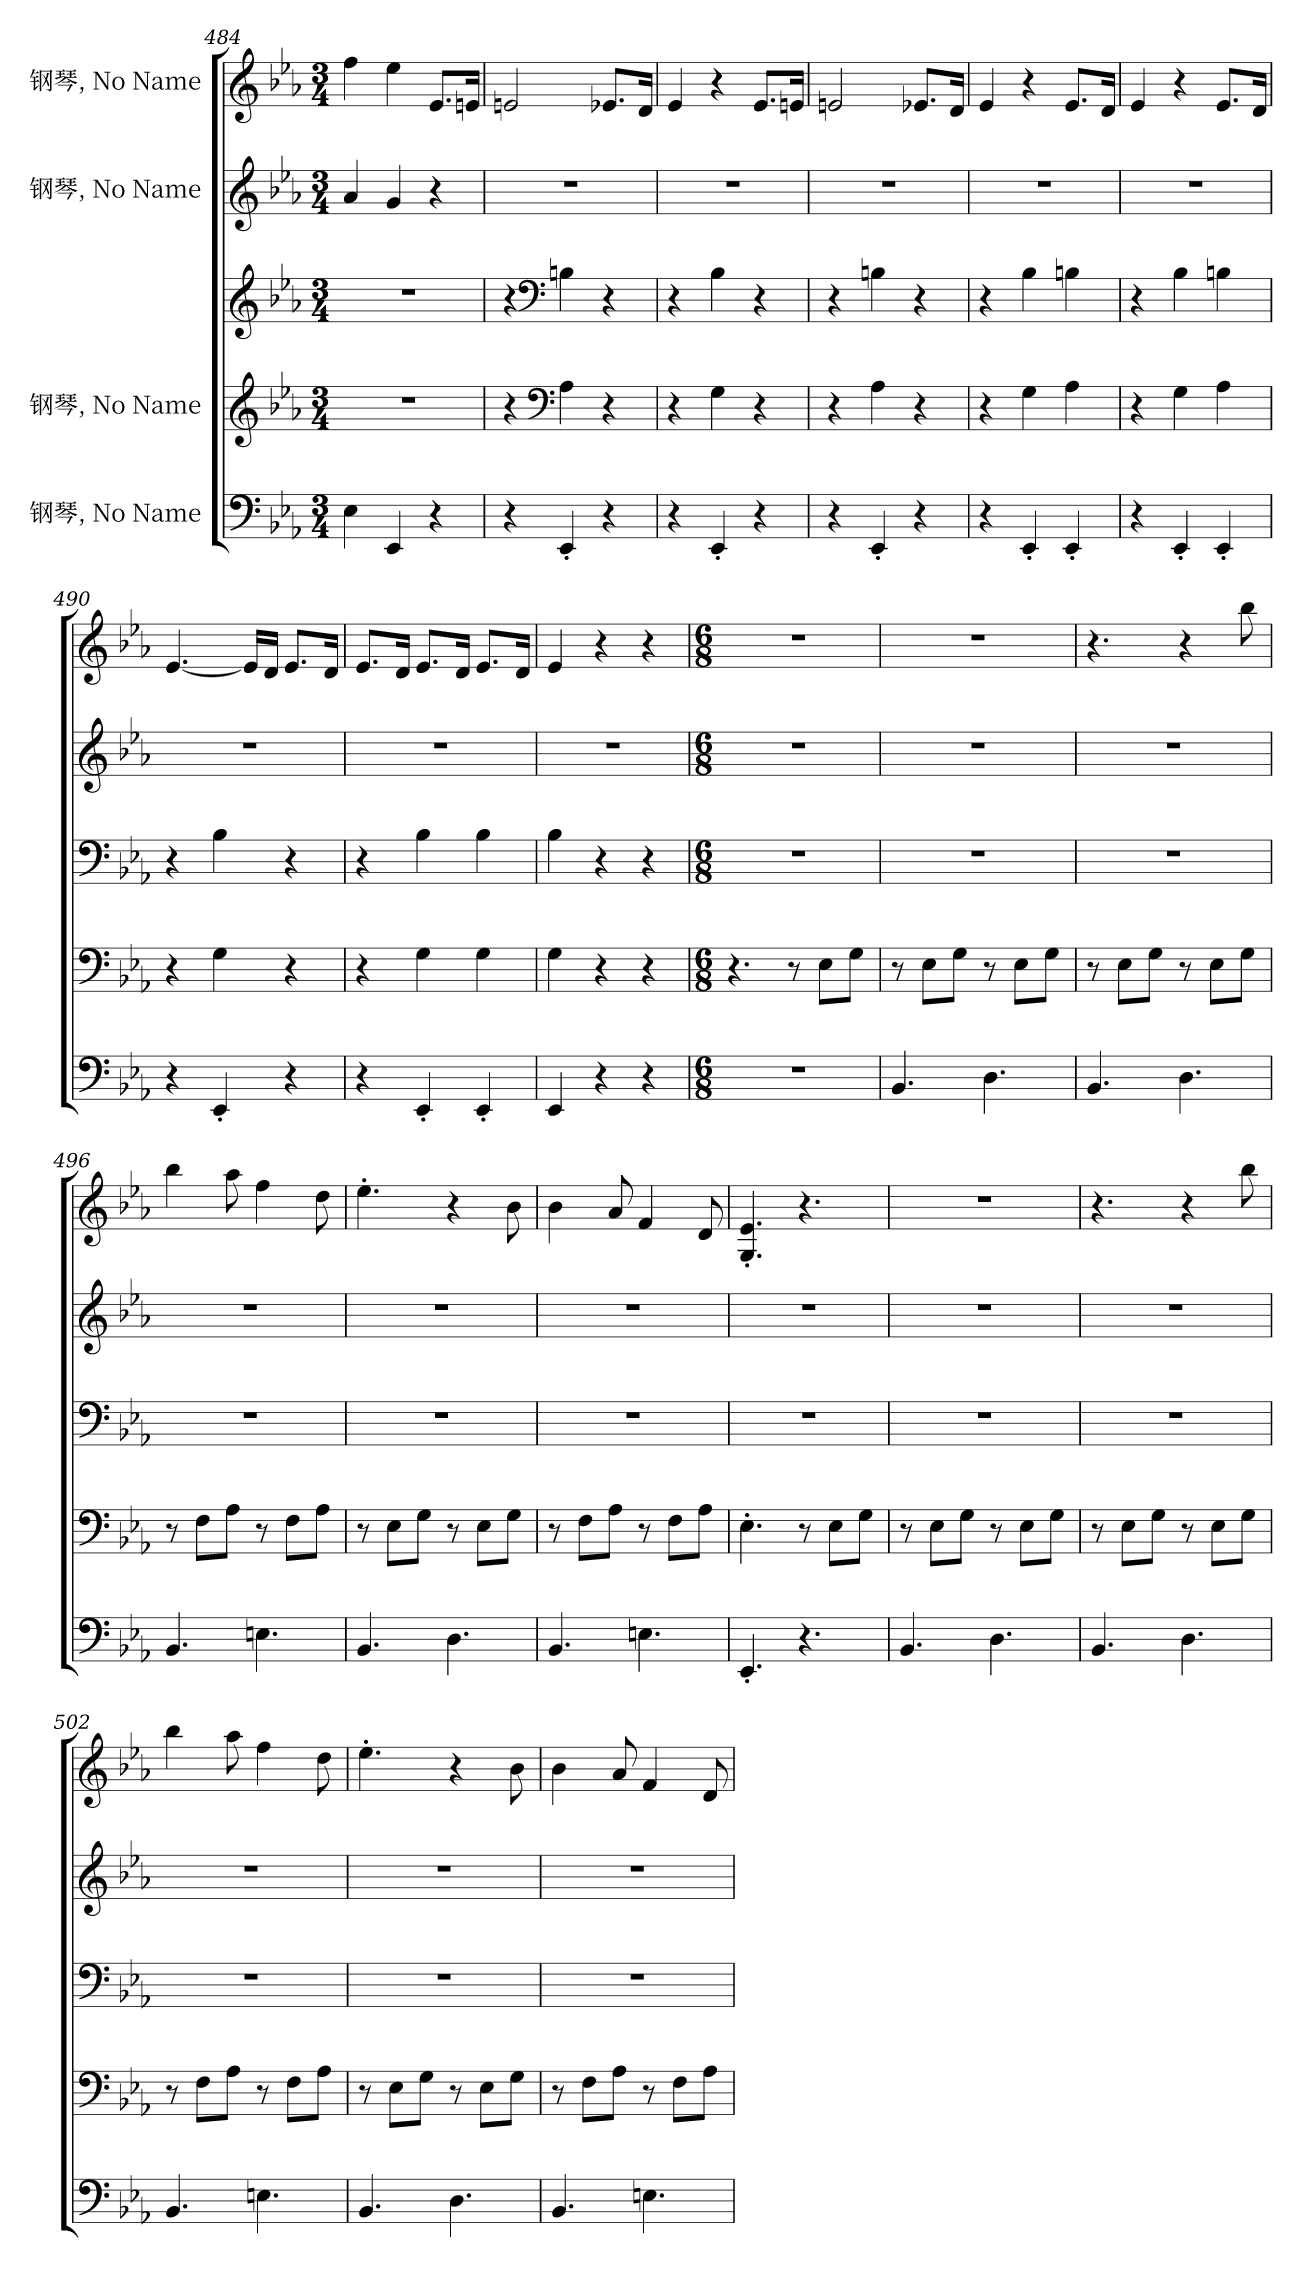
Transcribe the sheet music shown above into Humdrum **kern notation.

**kern	**kern	**kern	**kern	**kern
*part4	*part3	*part3	*part2	*part1
*staff5	*staff4	*staff3	*staff2	*staff1
*I"钢琴, No Name	*I"钢琴, No Name	*	*I"钢琴, No Name	*I"钢琴, No Name
!!LO:LB:g=z
*clefF4	*clefG2	*clefG2	*clefG2	*clefG2
*k[b-e-a-]	*k[b-e-a-]	*k[b-e-a-]	*k[b-e-a-]	*k[b-e-a-]
*M3/4	*M3/4	*M3/4	*M3/4	*M3/4
=484	=484	=484	=484	=484
4E-\	2.r	2.r	4a-/	4ff\
4EE-/	.	.	4g/	4ee-\
*	*	*	*	*MM114
4r	.	.	4r	8.e-/L
.	.	.	.	16en/Jk
=485	=485	=485	=485	=485
*	*	*	*	*MM114
4r	4r	4r	2.r	2en/
*	*clefF4	*clefF4	*	*
4EE-'/	4A-\	4Bn\	.	.
*	*	*	*	*MM114
4r	4r	4r	.	8.e-X/L
.	.	.	.	16d/Jk
=486	=486	=486	=486	=486
4r	4r	4r	2.r	4e-/
4EE-'/	4G\	4B-\	.	4r
*	*	*	*	*MM112
4r	4r	4r	.	8.e-/L
.	.	.	.	16en/Jk
=487	=487	=487	=487	=487
4r	4r	4r	2.r	2en/
4EE-'/	4A-\	4Bn\	.	.
*	*	*	*	*MM111
4r	4r	4r	.	8.e-X/L
.	.	.	.	16d/Jk
=488	=488	=488	=488	=488
4r	4r	4r	2.r	4e-/
4EE-'/	4G\	4B-\	.	4r
*	*	*	*	*MM109
4EE-'/	4A-\	4Bn\	.	8.e-/L
.	.	.	.	16d/Jk
=489	=489	=489	=489	=489
4r	4r	4r	2.r	4e-/
4EE-'/	4G\	4B-\	.	4r
*	*	*	*	*MM107
4EE-'/	4A-\	4Bn\	.	8.e-/L
.	.	.	.	16d/Jk
!!LO:PB:g=z
=490	=490	=490	=490	=490
4r	4r	4r	2.r	[4.e-/
4EE-'/	4G\	4B-\	.	.
.	.	.	.	16e-/LL]
*	*	*	*	*MM103
.	.	.	.	16d/JJ
4r	4r	4r	.	8.e-/L
.	.	.	.	16d/Jk
=491	=491	=491	=491	=491
4r	4r	4r	2.r	8.e-/L
.	.	.	.	16d/Jk
4EE-'/	4G\	4B-\	.	8.e-/L
.	.	.	.	16d/Jk
4EE-'/	4G\	4B-\	.	8.e-/L
.	.	.	.	16d/Jk
=492	=492	=492	=492	=492
4EE-/	4G\	4B-\	2.r	4e-/
4r	4r	4r	.	4r
4r	4r	4r	.	4r
=493	=493	=493	=493	=493
*M6/8	*M6/8	*M6/8	*M6/8	*M6/8
*	*	*	*	*MM100
2.r	4.r	2.r	2.r	2.r
.	8r	.	.	.
.	8E-\L	.	.	.
.	8G\J	.	.	.
=494	=494	=494	=494	=494
4.BB-/	8r	2.r	2.r	2.r
.	8E-\L	.	.	.
.	8G\J	.	.	.
4.D\	8r	.	.	.
.	8E-\L	.	.	.
.	8G\J	.	.	.
=495	=495	=495	=495	=495
4.BB-/	8r	2.r	2.r	4.r
.	8E-\L	.	.	.
.	8G\J	.	.	.
4.D\	8r	.	.	4r
.	8E-\L	.	.	.
.	8G\J	.	.	8bb-\
!!LO:LB:g=z
=496	=496	=496	=496	=496
*	*	*	*	*MM250
4.BB-/	8r	2.r	2.r	4bb-\
.	8F\L	.	.	.
.	8A-\J	.	.	8aa-\
4.En\	8r	.	.	4ff\
.	8F\L	.	.	.
.	8A-\J	.	.	8dd\
=497	=497	=497	=497	=497
4.BB-/	8r	2.r	2.r	4.ee-'\
.	8E-\L	.	.	.
.	8G\J	.	.	.
4.D\	8r	.	.	4r
.	8E-\L	.	.	.
.	8G\J	.	.	8b-\
=498	=498	=498	=498	=498
*	*	*	*	*MM250
4.BB-/	8r	2.r	2.r	4b-\
.	8F\L	.	.	.
.	8A-\J	.	.	8a-/
4.En\	8r	.	.	4f/
.	8F\L	.	.	.
.	8A-\J	.	.	8d/
=499	=499	=499	=499	=499
4.EE-'/	4.E-'\	2.r	2.r	4.G/' 4.e-/'
4.r	8r	.	.	4.r
.	8E-\L	.	.	.
.	8G\J	.	.	.
=500	=500	=500	=500	=500
4.BB-/	8r	2.r	2.r	2.r
.	8E-\L	.	.	.
.	8G\J	.	.	.
4.D\	8r	.	.	.
.	8E-\L	.	.	.
.	8G\J	.	.	.
=501	=501	=501	=501	=501
4.BB-/	8r	2.r	2.r	4.r
.	8E-\L	.	.	.
.	8G\J	.	.	.
4.D\	8r	.	.	4r
.	8E-\L	.	.	.
.	8G\J	.	.	8bb-\
!!LO:PB:g=z
=502	=502	=502	=502	=502
*	*	*	*	*MM250
4.BB-/	8r	2.r	2.r	4bb-\
.	8F\L	.	.	.
.	8A-\J	.	.	8aa-\
4.En\	8r	.	.	4ff\
.	8F\L	.	.	.
.	8A-\J	.	.	8dd\
=503	=503	=503	=503	=503
4.BB-/	8r	2.r	2.r	4.ee-'\
.	8E-\L	.	.	.
.	8G\J	.	.	.
4.D\	8r	.	.	4r
.	8E-\L	.	.	.
.	8G\J	.	.	8b-\
=504	=504	=504	=504	=504
*	*	*	*	*MM250
4.BB-/	8r	2.r	2.r	4b-\
.	8F\L	.	.	.
.	8A-\J	.	.	8a-/
4.En\	8r	.	.	4f/
.	8F\L	.	.	.
.	8A-\J	.	.	8d/
=	=	=	=	=
*-	*-	*-	*-	*-
